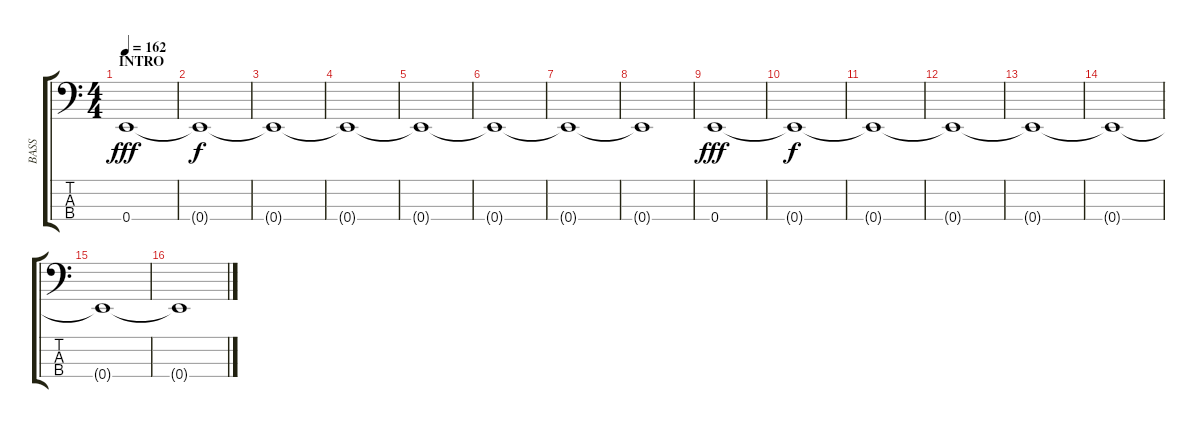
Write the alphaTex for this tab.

\track ("BASS" "BASS") {instrument electricbassfinger}
\staff {score tabs}
\tuning (G2 D2 A1 E1) {hide}
\ts (4 4)
\section ("" "INTRO")
\tempo 162
\clef f4
\ks c
0.4.1{dy fff instrument electricbassfinger} |
0.4{t}.1{dy f} |
0.4{t}.1 |
0.4{t}.1 |
0.4{t}.1 |
0.4{t}.1 |
0.4{t}.1 |
0.4{t}.1 |
0.4.1{dy fff} |
0.4{t}.1{dy f} |
0.4{t}.1 |
0.4{t}.1 |
0.4{t}.1 |
0.4{t}.1 |
0.4{t}.1 |
0.4{t}.1
